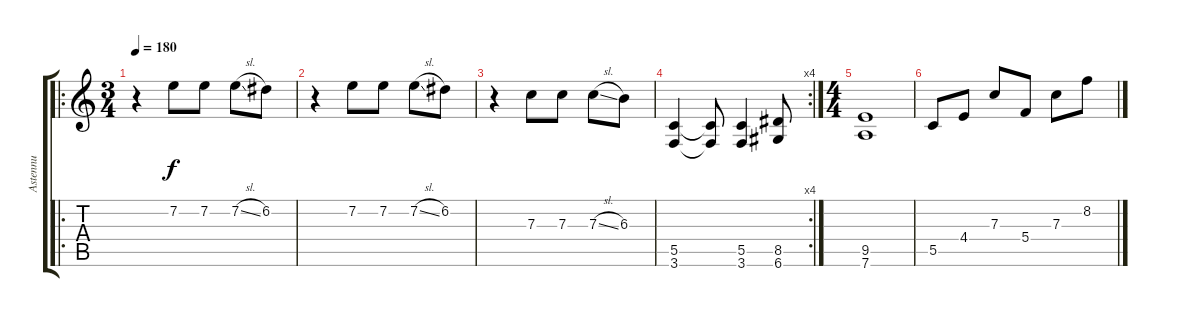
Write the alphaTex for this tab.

\track ("Astennu" "Astennu") {instrument distortionguitar}
\staff {score tabs}
\tuning (D4 A3 F3 C3 G2 D2) {hide}
\ro
\ts (3 4)
\tempo 180
\clef g2
\ks c
r.4{dy f} 7.2.8 7.2.8 7.2{sl}.8 6.2.8 |
r.4 7.2.8 7.2.8 7.2{sl}.8 6.2.8 |
r.4 7.3.8 7.3.8 7.3{sl}.8 6.3.8 |
\rc 4
(5.5 3.6).4 (5.5{t} 3.6{t}).8 (5.5 3.6).4 (8.5 6.6).8 |
\ts (4 4)
(9.5 7.6).1 |
5.5.8 4.4.8 7.3.8 5.4.8 7.3.8 8.2.8
